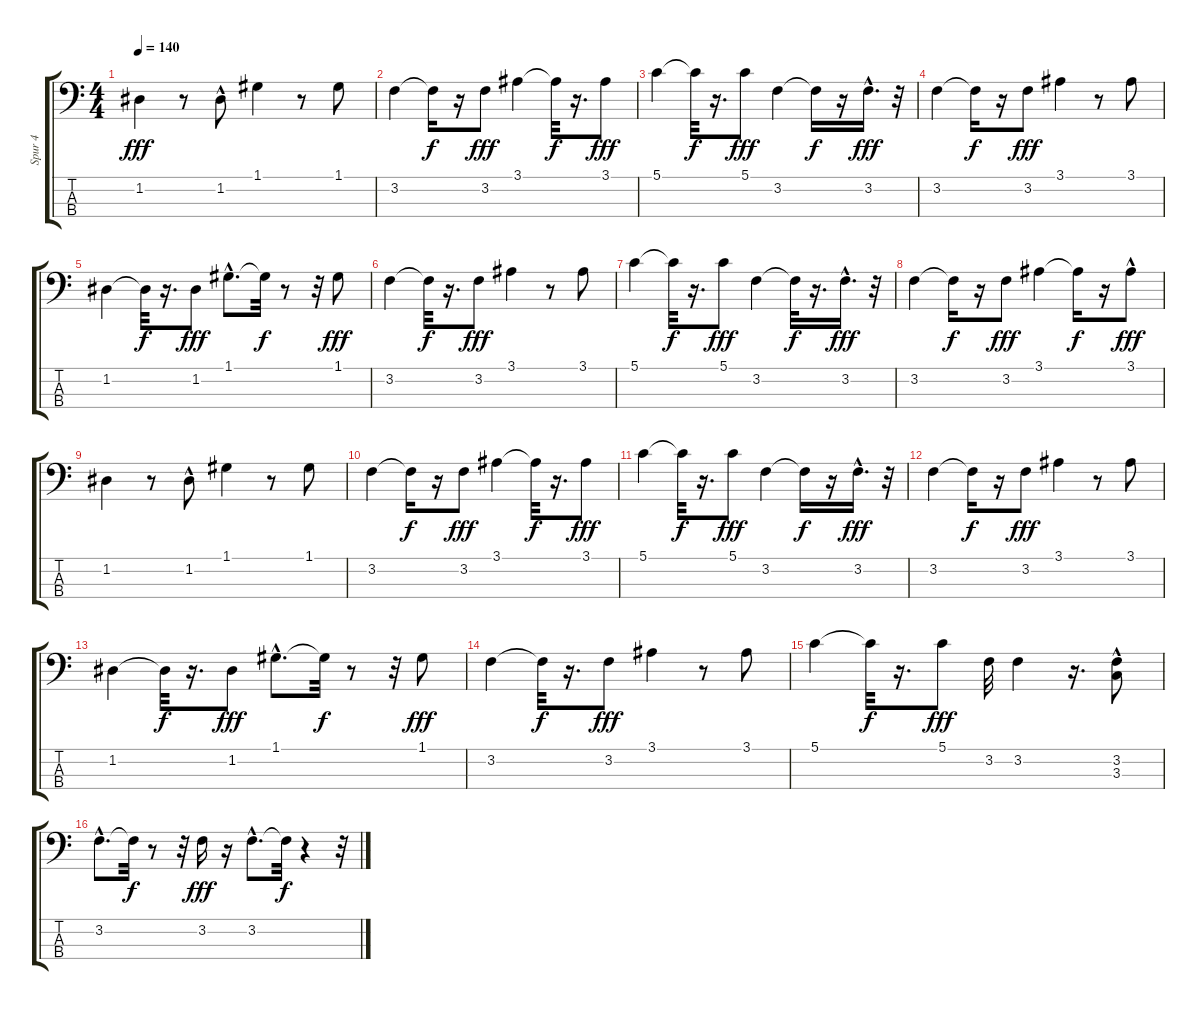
\track ("Spur 4" "Spur 4") {instrument electricbassfinger}
\staff {score tabs}
\tuning (G2 D2 A1 E1) {hide}
\ts (4 4)
\tempo 140
\clef f4
\ks c
1.2.4{dy fff} r.8 1.2{hac}.8 1.1.4 r.8 1.1.8 |
3.2.4 3.2{t}.16{dy f} r.16 3.2.8{dy fff} 3.1.4 3.1{t}.32{dy f} r.16{d} 3.1.8{dy fff} |
5.1.4 5.1{t}.32{dy f} r.16{d} 5.1.8{dy fff} 3.2.4 3.2{t}.16{dy f} r.16 3.2{hac}.16{d dy fff} r.32 |
3.2.4 3.2{t}.16{dy f} r.16 3.2.8{dy fff} 3.1.4 r.8 3.1.8 |
1.2.4 1.2{t}.32{dy f} r.16{d} 1.2.8{dy fff} 1.1{hac}.8{d} 1.1{t}.32{dy f} r.8 r.32 1.1.8{dy fff} |
3.2.4 3.2{t}.32{dy f} r.16{d} 3.2.8{dy fff} 3.1.4 r.8 3.1.8 |
5.1.4 5.1{t}.32{dy f} r.16{d} 5.1.8{dy fff} 3.2.4 3.2{t}.32{dy f} r.16{d} 3.2{hac}.16{d dy fff} r.32 |
3.2.4 3.2{t}.16{dy f} r.16 3.2.8{dy fff} 3.1.4 3.1{t}.16{dy f} r.16 3.1{hac}.8{dy fff} |
1.2.4 r.8 1.2{hac}.8 1.1.4 r.8 1.1.8 |
3.2.4 3.2{t}.16{dy f} r.16 3.2.8{dy fff} 3.1.4 3.1{t}.32{dy f} r.16{d} 3.1.8{dy fff} |
5.1.4 5.1{t}.32{dy f} r.16{d} 5.1.8{dy fff} 3.2.4 3.2{t}.16{dy f} r.16 3.2{hac}.16{d dy fff} r.32 |
3.2.4 3.2{t}.16{dy f} r.16 3.2.8{dy fff} 3.1.4 r.8 3.1.8 |
1.2.4 1.2{t}.32{dy f} r.16{d} 1.2.8{dy fff} 1.1{hac}.8{d} 1.1{t}.32{dy f} r.8 r.32 1.1.8{dy fff} |
3.2.4 3.2{t}.32{dy f} r.16{d} 3.2.8{dy fff} 3.1.4 r.8 3.1.8 |
5.1.4 5.1{t}.32{dy f} r.16{d} 5.1.8{dy fff} 3.2.32 3.2.4 r.16{d} (3.2 3.3{hac}).8 |
3.2{hac}.8{d} 3.2{t}.32{dy f} r.8 r.32 3.2.16{dy fff} r.16 3.2{hac}.8{d} 3.2{t}.32{dy f} r.4 r.32
